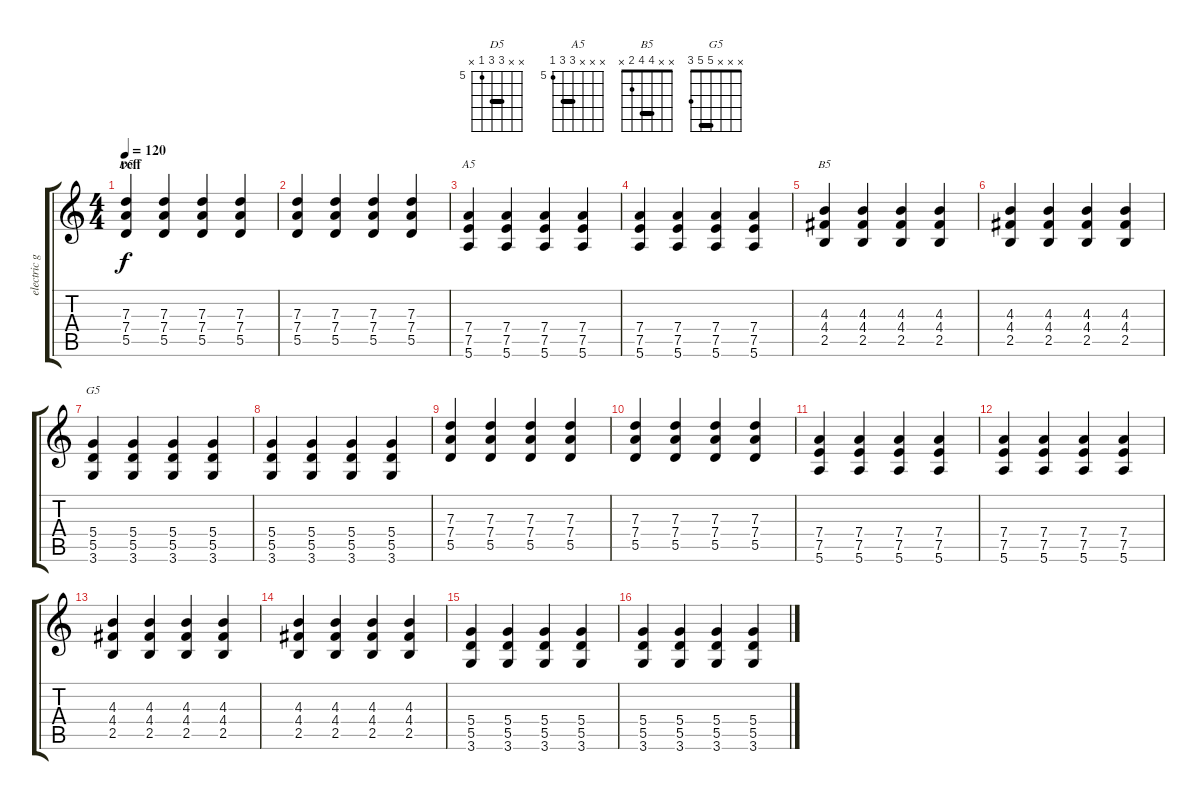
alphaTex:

\track ("electric guitar 1" "electric g") {instrument electricguitarclean}
\staff {score tabs}
\tuning (E4 B3 G3 D3 A2 E2) {hide}
\chord ("D5" x x 7 7 5 x) {firstfret 5 barre 7}
\chord ("A5" x x x 7 7 5) {firstfret 5 barre 7}
\chord ("B5" x x 4 4 2 x) {barre 4}
\chord ("G5" x x x 5 5 3) {barre 5}
\ts (4 4)
\section ("" "reff")
\tempo 120
\clef g2
\ks c
(7.3 7.4 5.5).4{ch "D5" dy f} (7.3 7.4 5.5).4 (7.3 7.4 5.5).4 (7.3 7.4 5.5).4 |
(7.3 7.4 5.5).4 (7.3 7.4 5.5).4 (7.3 7.4 5.5).4 (7.3 7.4 5.5).4 |
(7.4 7.5 5.6).4{ch "A5"} (7.4 7.5 5.6).4 (7.4 7.5 5.6).4 (7.4 7.5 5.6).4 |
(7.4 7.5 5.6).4 (7.4 7.5 5.6).4 (7.4 7.5 5.6).4 (7.4 7.5 5.6).4 |
(4.3 4.4 2.5).4{ch "B5"} (4.3 4.4 2.5).4 (4.3 4.4 2.5).4 (4.3 4.4 2.5).4 |
(4.3 4.4 2.5).4 (4.3 4.4 2.5).4 (4.3 4.4 2.5).4 (4.3 4.4 2.5).4 |
(5.4 5.5 3.6).4{ch "G5"} (5.4 5.5 3.6).4 (5.4 5.5 3.6).4 (5.4 5.5 3.6).4 |
(5.4 5.5 3.6).4 (5.4 5.5 3.6).4 (5.4 5.5 3.6).4 (5.4 5.5 3.6).4 |
(7.3 7.4 5.5).4 (7.3 7.4 5.5).4 (7.3 7.4 5.5).4 (7.3 7.4 5.5).4 |
(7.3 7.4 5.5).4 (7.3 7.4 5.5).4 (7.3 7.4 5.5).4 (7.3 7.4 5.5).4 |
(7.4 7.5 5.6).4 (7.4 7.5 5.6).4 (7.4 7.5 5.6).4 (7.4 7.5 5.6).4 |
(7.4 7.5 5.6).4 (7.4 7.5 5.6).4 (7.4 7.5 5.6).4 (7.4 7.5 5.6).4 |
(4.3 4.4 2.5).4 (4.3 4.4 2.5).4 (4.3 4.4 2.5).4 (4.3 4.4 2.5).4 |
(4.3 4.4 2.5).4 (4.3 4.4 2.5).4 (4.3 4.4 2.5).4 (4.3 4.4 2.5).4 |
(5.4 5.5 3.6).4 (5.4 5.5 3.6).4 (5.4 5.5 3.6).4 (5.4 5.5 3.6).4 |
(5.4 5.5 3.6).4 (5.4 5.5 3.6).4 (5.4 5.5 3.6).4 (5.4 5.5 3.6).4
